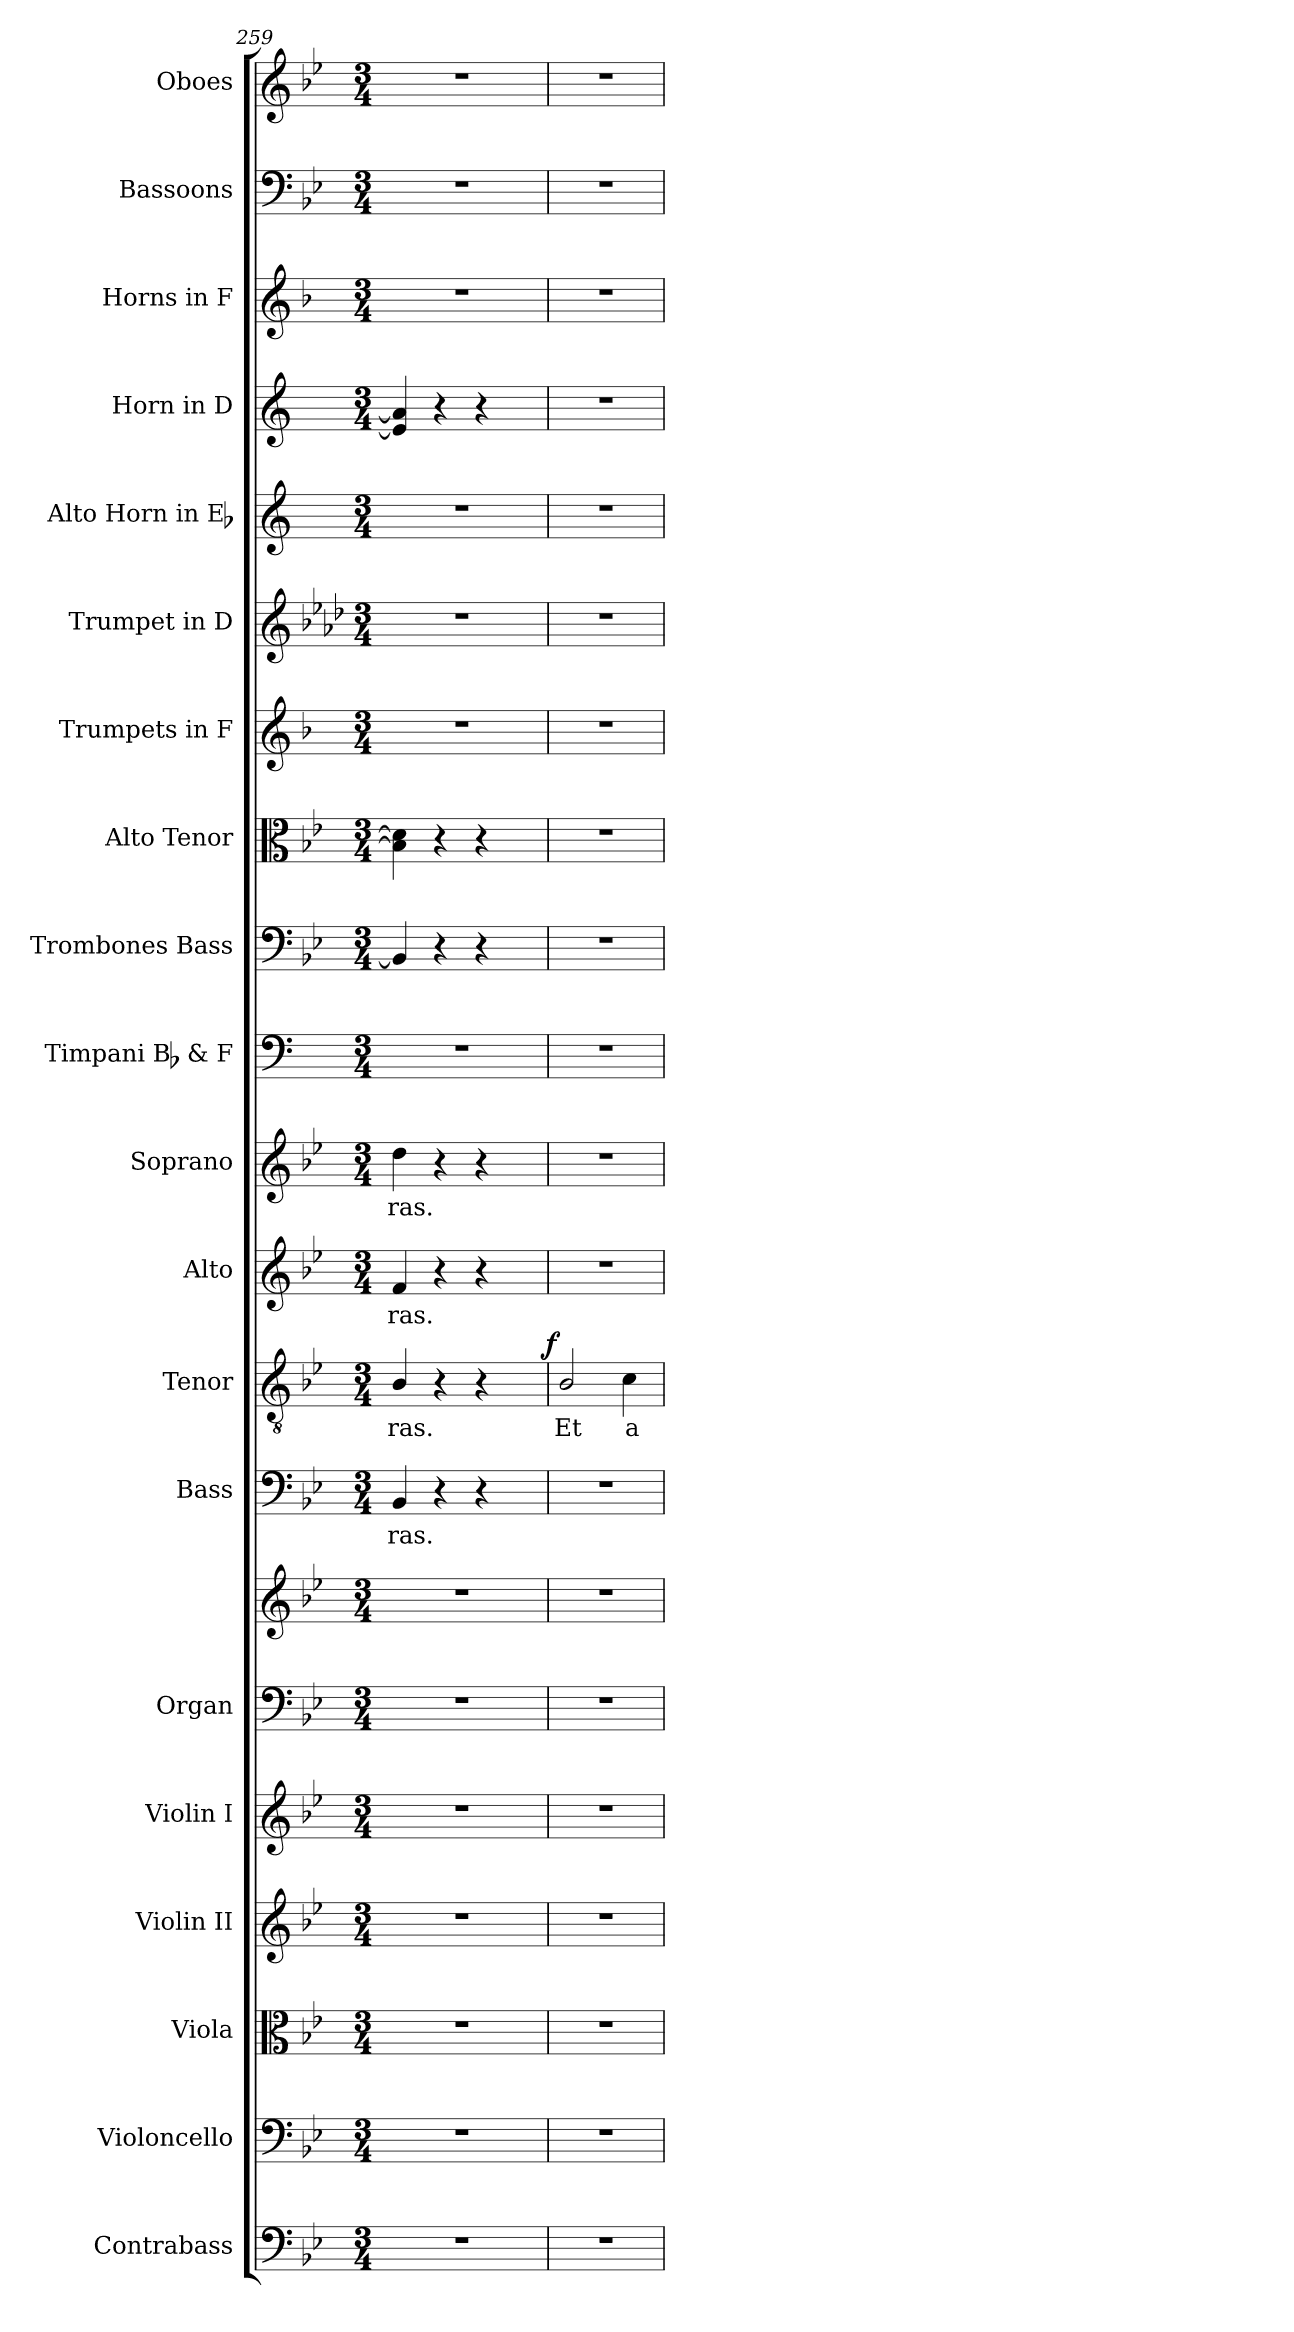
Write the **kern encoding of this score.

**kern	**kern	**kern	**kern	**kern	**kern	**kern	**kern	**text	**kern	**text	**dynam	**kern	**text	**kern	**text	**kern	**kern	**kern	**kern	**kern	**kern	**kern	**kern	**kern	**kern
*part20	*part19	*part18	*part17	*part16	*part15	*part15	*part14	*part14	*part13	*part13	*part13	*part12	*part12	*part11	*part11	*part10	*part9	*part8	*part7	*part6	*part5	*part4	*part3	*part2	*part1
*staff21	*staff20	*staff19	*staff18	*staff17	*staff16	*staff15	*staff14	*staff14	*staff13	*staff13	*staff13	*staff12	*staff12	*staff11	*staff11	*staff10	*staff9	*staff8	*staff7	*staff6	*staff5	*staff4	*staff3	*staff2	*staff1
*I"Contrabass	*I"Violoncello	*I"Viola	*I"Violin II	*I"Violin I	*I"Organ	*	*I"Bass	*	*I"Tenor	*	*	*I"Alto	*	*I"Soprano	*	*I"Timpani Bb & F	*I"Trombones  Bass	*I"Alto Tenor	*I"Trumpets in F	*I"Trumpet in D	*I"Alto Horn in Eb	*I"Horn in D	*I"Horns in F	*I"Bassoons	*I"Oboes
*I'Cb.	*I'Vc.	*I'Vla.	*I'Vln. II	*I'Vln. I	*I'Org.	*	*I'B.	*	*I'T.	*	*	*I'A.	*	*I'S.	*	*I'Timp.	*	*	*	*	*	*	*I'Hn.	*I'Bsn.	*I'Ob.
*clefF4	*clefF4	*clefC3	*clefG2	*clefG2	*clefF4	*clefG2	*clefF4	*	*clefGv2	*	*	*clefG2	*	*clefG2	*	*clefF4	*clefF4	*clefC3	*clefG2	*clefG2	*clefG2	*clefG2	*clefG2	*clefF4	*clefG2
*ITrd7c12	*	*	*	*	*	*	*	*	*ITrd7c12	*	*	*	*	*	*	*	*	*	*ITrd4c7	*ITrd-1c-2	*ITrd5c8	*ITrd6c10	*ITrd4c7	*	*
*k[b-e-]	*k[b-e-]	*k[b-e-]	*k[b-e-]	*k[b-e-]	*k[b-e-]	*k[b-e-]	*k[b-e-]	*	*k[b-e-]	*	*	*k[b-e-]	*	*k[b-e-]	*	*k[]	*k[b-e-]	*k[b-e-]	*k[b-e-]	*k[b-e-]	*k[f#c#g#d#]	*k[f#c#]	*k[b-e-]	*k[b-e-]	*k[b-e-]
*B-:	*B-:	*B-:	*B-:	*B-:	*B-:	*B-:	*B-:	*	*B-:	*	*	*B-:	*	*B-:	*	*C:	*B-:	*B-:	*B-:	*B-:	*E:	*D:	*B-:	*B-:	*B-:
*M3/4	*M3/4	*M3/4	*M3/4	*M3/4	*M3/4	*M3/4	*M3/4	*	*M3/4	*	*	*M3/4	*	*M3/4	*	*M3/4	*M3/4	*M3/4	*M3/4	*M3/4	*M3/4	*M3/4	*M3/4	*M3/4	*M3/4
=259	=259	=259	=259	=259	=259	=259	=259	=259	=259	=259	=259	=259	=259	=259	=259	=259	=259	=259	=259	=259	=259	=259	=259	=259	=259
!LO:N:vis=1	!LO:N:vis=1	!LO:N:vis=1	!LO:N:vis=1	!LO:N:vis=1	!LO:N:vis=1	!LO:N:vis=1	!	!	!	!	!	!	!	!	!	!	!	!	!	!	!	!	!	!	!
!	!	!	!	!	!	!	!	!LO:LY:b:color=#000000	!	!	!	!	!	!	!	!	!	!	!	!	!	!	!	!	!
!	!	!	!	!	!	!	!	!	!	!LO:LY:b:color=#000000	!	!	!	!	!	!	!	!	!	!	!	!	!	!	!
!	!	!	!	!	!	!	!	!	!	!	!	!	!LO:LY:b:color=#000000	!	!	!	!	!	!	!	!	!	!	!	!
!	!	!	!	!	!	!	!	!	!	!	!	!	!	!	!LO:LY:b:color=#000000	!LO:N:vis=1	!	!	!LO:N:vis=1	!LO:N:vis=1	!LO:N:vis=1	!	!LO:N:vis=1	!LO:N:vis=1	!LO:N:vis=1
*	*	*	*	*	*	*	*	*	*^	*	*	*	*	*	*	*	*	*	*	*	*	*	*	*	*
2.r	2.r	2.r	2.r	2.r	2.r	2.r	4BB-i/	-ras.	4BB-i/	2ryy	-ras.	.	4fi/	-ras.	4ddi\	-ras.	2.r	4BB-i/]	4B-i\] 4di]	2.r	2.r	2.r	4Fi/] 4B-i]	2.r	2.r	2.r
.	.	.	.	.	.	.	4r	.	4r	.	.	.	4r	.	4r	.	.	4r	4r	.	.	.	4r	.	.	.
.	.	.	.	.	.	.	4r	.	4r	8ryy	.	.	4r	.	4r	.	.	4r	4r	.	.	.	4r	.	.	.
.	.	.	.	.	.	.	.	.	.	16ryy	.	.	.	.	.	.	.	.	.	.	.	.	.	.	.	.
.	.	.	.	.	.	.	.	.	.	32ryy	.	.	.	.	.	.	.	.	.	.	.	.	.	.	.	.
.	.	.	.	.	.	.	.	.	.	64ryy	.	.	.	.	.	.	.	.	.	.	.	.	.	.	.	.
.	.	.	.	.	.	.	.	.	.	128...ryy	.	.	.	.	.	.	.	.	.	.	.	.	.	.	.	.
.	.	.	.	.	.	.	.	.	.	1024ryy	.	f	.	.	.	.	.	.	.	.	.	.	.	.	.	.
=260	=260	=260	=260	=260	=260	=260	=260	=260	=260	=260	=260	=260	=260	=260	=260	=260	=260	=260	=260	=260	=260	=260	=260	=260	=260	=260
!LO:N:vis=1	!LO:N:vis=1	!LO:N:vis=1	!LO:N:vis=1	!LO:N:vis=1	!LO:N:vis=1	!LO:N:vis=1	!LO:N:vis=1	!	!	!	!	!	!	!	!	!	!	!	!	!	!	!	!	!	!	!
*	*	*	*	*	*	*	*	*	*v	*v	*	*	*	*	*	*	*	*	*	*	*	*	*	*	*	*
*	*	*	*	*	*	*	*	*	*^	*	*	*	*	*	*	*	*	*	*	*	*	*	*	*	*
!	!	!	!	!	!	!	!	!	!LO:TX:a:t=SOLO	!	!	!	!	!	!	!	!	!	!	!	!	!	!	!	!	!
!	!	!	!	!	!	!	!	!	!	!	!LO:LY:b:color=#000000	!	!LO:N:vis=1	!	!LO:N:vis=1	!	!LO:N:vis=1	!LO:N:vis=1	!LO:N:vis=1	!LO:N:vis=1	!LO:N:vis=1	!LO:N:vis=1	!LO:N:vis=1	!LO:N:vis=1	!LO:N:vis=1	!LO:N:vis=1
*	*	*	*	*	*	*	*	*	*v	*v	*	*	*	*	*	*	*	*	*	*	*	*	*	*	*	*
2.r	2.r	2.r	2.r	2.r	2.r	2.r	2.r	.	2BB-i/	Et	.	2.r	.	2.r	.	2.r	2.r	2.r	2.r	2.r	2.r	2.r	2.r	2.r	2.r
!	!	!	!	!	!	!	!	!	!	!LO:LY:b:color=#000000	!	!	!	!	!	!	!	!	!	!	!	!	!	!	!
.	.	.	.	.	.	.	.	.	4Ci\	a-	.	.	.	.	.	.	.	.	.	.	.	.	.	.	.
=	=	=	=	=	=	=	=	=	=	=	=	=	=	=	=	=	=	=	=	=	=	=	=	=	=
*-	*-	*-	*-	*-	*-	*-	*-	*-	*-	*-	*-	*-	*-	*-	*-	*-	*-	*-	*-	*-	*-	*-	*-	*-	*-
